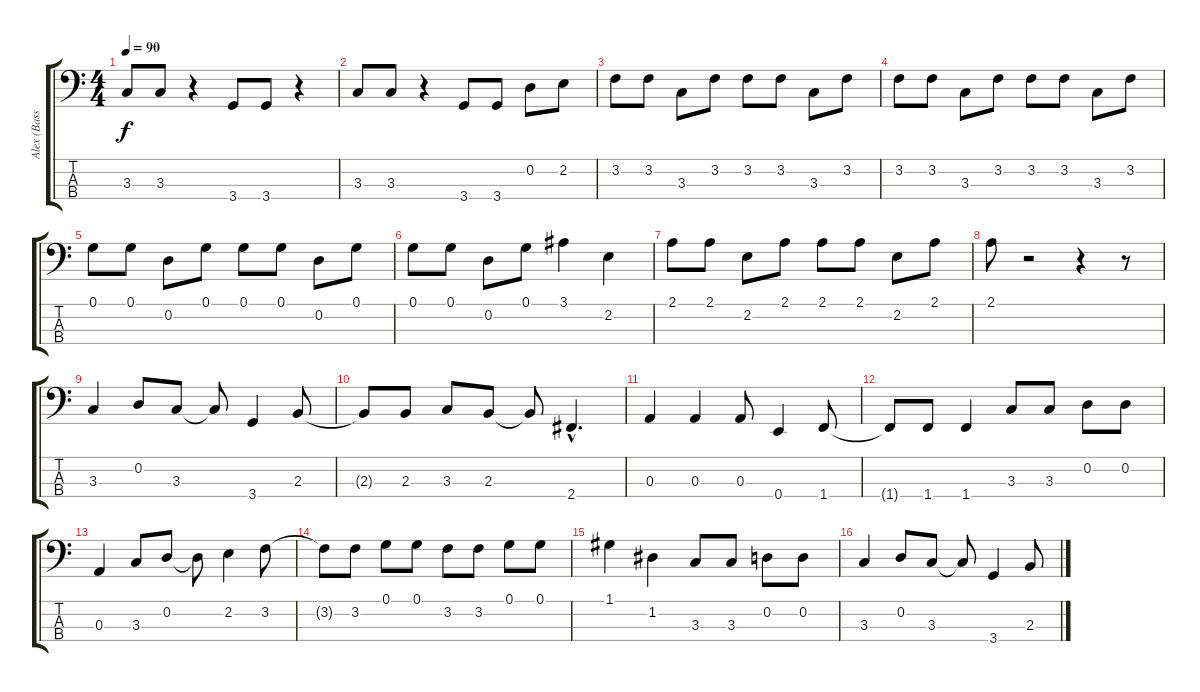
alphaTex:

\track ("Alex (Bass)" "Alex (Bass") {instrument electricbassfinger}
\staff {score tabs}
\tuning (G2 D2 A1 E1) {hide}
\ts (4 4)
\tempo 90
\clef f4
\ks c
3.3.8{dy f} 3.3.8 r.4 3.4.8 3.4.8 r.4 |
3.3.8 3.3.8 r.4 3.4.8 3.4.8 0.2.8 2.2.8 |
3.2.8 3.2.8 3.3.8 3.2.8 3.2.8 3.2.8 3.3.8 3.2.8 |
3.2.8 3.2.8 3.3.8 3.2.8 3.2.8 3.2.8 3.3.8 3.2.8 |
0.1.8 0.1.8 0.2.8 0.1.8 0.1.8 0.1.8 0.2.8 0.1.8 |
0.1.8 0.1.8 0.2.8 0.1.8 3.1.4 2.2.4 |
2.1.8 2.1.8 2.2.8 2.1.8 2.1.8 2.1.8 2.2.8 2.1.8 |
2.1.8 r.2 r.4 r.8 |
3.3.4 0.2.8 3.3.8 3.3{t}.8 3.4.4 2.3.8 |
2.3{t}.8 2.3.8 3.3.8 2.3.8 2.3{t}.8 2.4{hac}.4{d} |
0.3.4 0.3.4 0.3.8 0.4.4 1.4.8 |
1.4{t}.8 1.4.8 1.4.4 3.3.8 3.3.8 0.2.8 0.2.8 |
0.3.4 3.3.8 0.2.8 0.2{t}.8 2.2.4 3.2.8 |
3.2{t}.8 3.2.8 0.1.8 0.1.8 3.2.8 3.2.8 0.1.8 0.1.8 |
1.1.4 1.2.4 3.3.8 3.3.8 0.2.8 0.2.8 |
3.3.4 0.2.8 3.3.8 3.3{t}.8 3.4.4 2.3.8
